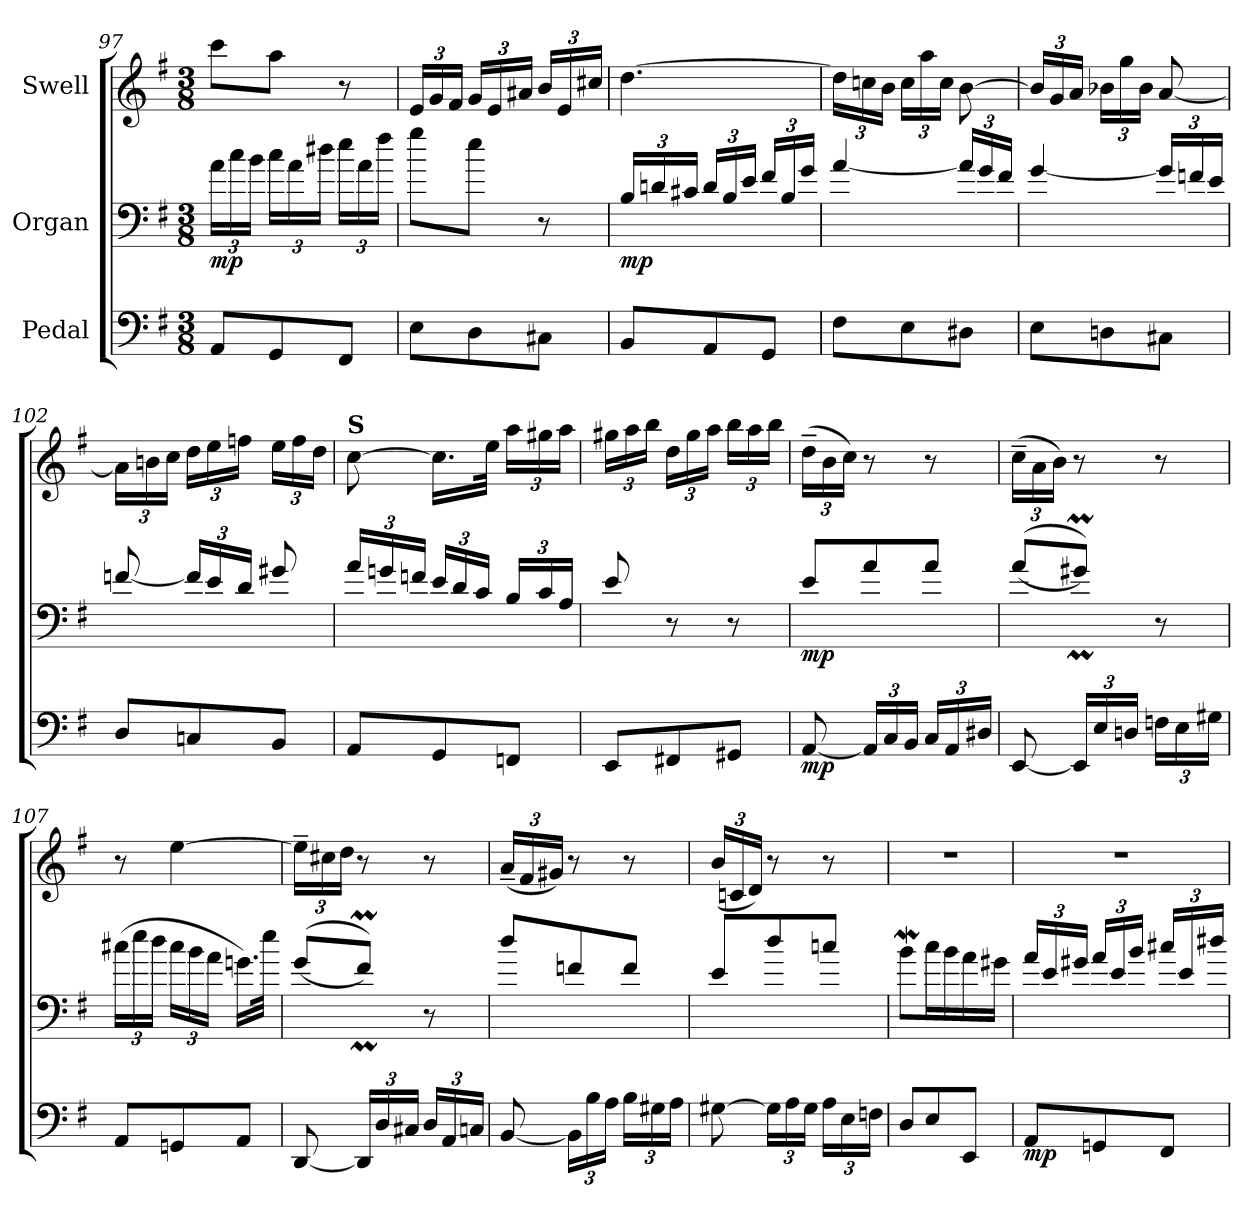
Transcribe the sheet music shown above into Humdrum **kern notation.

**kern	**dynam	**kern	**dynam	**kern
*part3	*part3	*part2	*part2	*part1
*staff3	*staff3	*staff2	*staff2	*staff1
*I"Pedal	*	*I"Organ	*	*I"Swell
*clefF4	*	*clefF4	*	*clefG2
*k[f#]	*	*k[f#]	*	*k[f#]
*M3/8	*	*M3/8	*	*M3/8
*	*	*Xbrackettup	*	*
=97	=97	=97	=97	=97
!	!	!	!LO:DY:b	!
8AA/L	.	24a\LL	mp	8ccc\L
.	.	24cc\	.	.
.	.	24b\JJ	.	.
8GG/	.	24cc\LL	.	8aa\J
.	.	24a\	.	.
.	.	24dd#X\JJ	.	.
8FF#/J	.	24ee\LL	.	8r
.	.	24a\	.	.
.	.	24ff#\JJ	.	.
=98	=98	=98	=98	=98
*	*	*	*	*Xbrackettup
8E\L	.	8gg\L	.	24e/LL
.	.	.	.	24g/
.	.	.	.	24f#/JJ
8D\	.	8ee\J	.	24g/LL
.	.	.	.	24e/
.	.	.	.	24a#X/JJ
8C#X\J	.	8r	.	24b/LL
.	.	.	.	24e/
.	.	.	.	24cc#X/JJ
=99	=99	=99	=99	=99
!	!	!	!LO:DY:b	!
8BB/L	.	24B/LL	mp	[4.dd\
.	.	24dn/	.	.
.	.	24c#X/JJ	.	.
8AA/	.	24d/LL	.	.
.	.	24B/	.	.
.	.	24e/JJ	.	.
8GG/J	.	24f#/LL	.	.
.	.	24B/	.	.
.	.	24g/JJ	.	.
=100	=100	=100	=100	=100
8F#\L	.	[4a/	.	24dd\LL]
.	.	.	.	24ccn\
.	.	.	.	24b\JJ
8E\	.	.	.	24cc\LL
.	.	.	.	24aa\
.	.	.	.	24cc\JJ
8D#X\J	.	24a/LL]	.	[8b\
.	.	24g/	.	.
.	.	24f#/JJ	.	.
=101	=101	=101	=101	=101
8E\L	.	[4g/	.	24b/LL]
.	.	.	.	24g/
.	.	.	.	24a/JJ
8Dn\	.	.	.	24b-X\LL
.	.	.	.	24gg\
.	.	.	.	24b-\JJ
8C#X\J	.	24g/LL]	.	[8a/
.	.	24fn/	.	.
.	.	24e/JJ	.	.
=102	=102	=102	=102	=102
8D/L	.	[8fn/	.	24a\LL]
.	.	.	.	24bn\
.	.	.	.	24cc\JJ
8Cn/	.	24f/LL]	.	24dd\LL
.	.	24e/	.	24ee\
.	.	24d/JJ	.	24ffn\JJ
8BB/J	.	8g#X/	.	24ee\LL
.	.	.	.	24ff\
.	.	.	.	24dd\JJ
=103	=103	=103	=103	=103
*	*	*	*	*^
!	!	!	!	!LO:TX:B:t=S	!
8AA/L	.	24a/LL	.	[8cc\	[8cc\yy
.	.	24gn/	.	.	.
.	.	24fn/JJ	.	.	.
8GG/	.	24e/LL	.	16.cc\LL]	16cc\LLyy]
.	.	24d/	.	.	.
.	.	.	.	.	16ee\JJyy
.	.	24c/JJ	.	.	.
.	.	.	.	32ee\JJk	.
8FFn/J	.	24B/LL	.	24aa\LL	8ryy
.	.	24c/	.	24gg#X\	.
.	.	24A/JJ	.	24aa\JJ	.
*	*	*	*	*v	*v
!!LO:LB:g=z
=104	=104	=104	=104	=104
8EE/L	.	8e/	.	24gg#X\LL
.	.	.	.	24aa\
.	.	.	.	24bb\JJ
8FF#X/	.	8r	.	24dd\LL
.	.	.	.	24gg#\
.	.	.	.	24aa\JJ
8GG#X/J	.	8r	.	24bb\LL
.	.	.	.	24aa\
.	.	.	.	24bb\JJ
=105	=105	=105	=105	=105
!	!LO:DY:b	!	!LO:DY:b	!
[8AA/	mp	8e/L	mp	(>24dd~\LL
.	.	.	.	24b\
.	.	.	.	24cc\JJ)
*Xbrackettup	*	*	*	*
24AA/LL]	.	8a/	.	8r
24C/	.	.	.	.
24BB/JJ	.	.	.	.
24C/LL	.	8a/J	.	8r
24AA/	.	.	.	.
24D#X/JJ	.	.	.	.
=106	=106	=106	=106	=106
*	*	*^	*	*
[8EE/	.	(<(<8a/L	8a/yy	.	(>24cc~\LL
.	.	.	.	.	24a\
.	.	.	.	.	24b\JJ)
24EE/LL]	.	8g#Xm/J))	16g#m/yy	.	8r
24E/	.	.	.	.	.
.	.	.	16ryy	.	.
24Dn/JJ	.	.	.	.	.
24Fn\LL	.	8r	8ryy	.	8r
24E\	.	.	.	.	.
24G#X\JJ	.	.	.	.	.
*	*	*v	*v	*	*
=107	=107	=107	=107	=107
8AA/L	.	(>24cc#X\LL	.	8r
.	.	24ee\	.	.
.	.	24dd\JJ	.	.
8GGn/	.	24cc#\LL	.	[4ee\
.	.	24b\	.	.
.	.	24a\JJ	.	.
8AA/J	.	16.gn\LL)	.	.
.	.	32ee\JJk	.	.
=108	=108	=108	=108	=108
*	*	*^	*	*
[8DD/	.	(<(<8g/L	8g/yy	.	24ee~\LL]
.	.	.	.	.	24cc#X\
.	.	.	.	.	24dd\JJ
24DD/LL]	.	8f#m/J))	16f#m/yy	.	8r
24D/	.	.	.	.	.
.	.	.	16ryy	.	.
24C#X/JJ	.	.	.	.	.
24D/LL	.	8r	8ryy	.	8r
24AA/	.	.	.	.	.
24Cn/JJ	.	.	.	.	.
*	*	*v	*v	*	*
=109	=109	=109	=109	=109
[8BB/	.	8dd/L	.	(<24a~/LL
.	.	.	.	24f#/
.	.	.	.	24g#X/JJ)
24BB\LL]	.	8fn/	.	8r
24B\	.	.	.	.
24A\JJ	.	.	.	.
24B\LL	.	8f/J	.	8r
24G#X\	.	.	.	.
24A\JJ	.	.	.	.
=110	=110	=110	=110	=110
[8G#X\	.	8e/L	.	(<24b/LL
.	.	.	.	24cn/
.	.	.	.	24d/JJ)
24G#\LL]	.	8dd/	.	8r
24A\	.	.	.	.
24G#\JJ	.	.	.	.
24A\LL	.	8ccn/J	.	8r
24E\	.	.	.	.
24Fn\JJ	.	.	.	.
=111	=111	=111	=111	=111
8D/L	.	8bW\L	.	4.r
8E/	.	16cc\L	.	.
.	.	16b\	.	.
8EE/J	.	16a\	.	.
.	.	16g#X\JJ	.	.
!!LO:LB:g=z
=112	=112	=112	=112	=112
*	*	*^	*	*
!	!LO:DY:b	!	!	!	!
8AA/L	mp	24a/LL	4.ryy	.	4.r
.	.	24e/	.	.	.
.	.	24g#X/JJ	.	.	.
8GGn/	.	24a/LL	.	.	.
.	.	24e/	.	.	.
.	.	24b/JJ	.	.	.
8FF#/J	.	24cc#X/LL	.	.	.
.	.	24e/	.	.	.
.	.	24dd#X/JJ	.	.	.
*	*	*v	*v	*	*
=	=	=	=	=
*-	*-	*-	*-	*-
